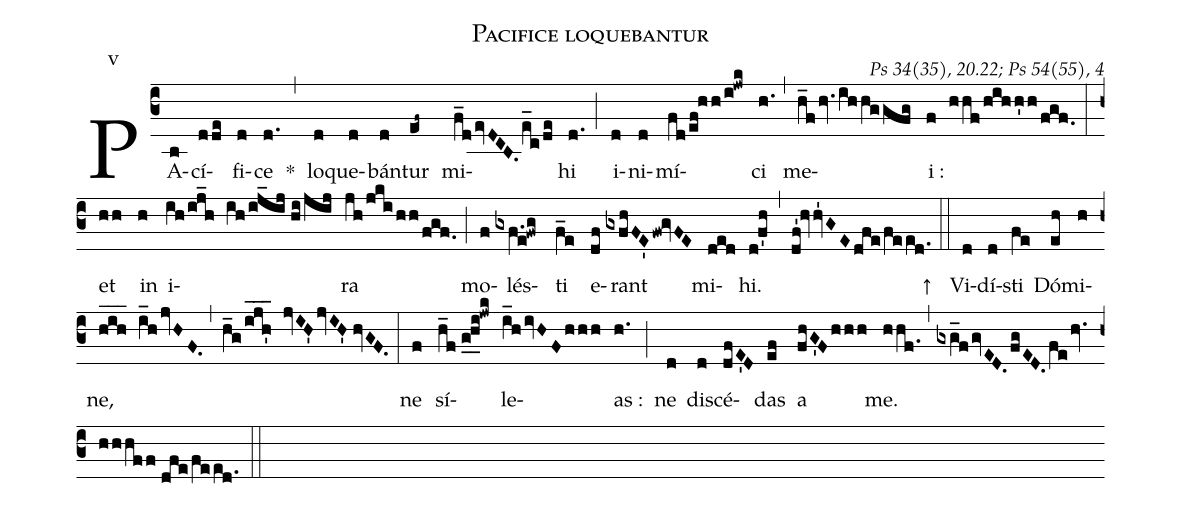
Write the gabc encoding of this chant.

name:Pacifice loquebantur;
commentary: Ps 34(35), 20.22; Ps 54(55), 4;
mode:v;
%%
(c3) PA(b)cí(dde)fi(d)ce(d.) *(,) lo(d)que(d)bán(d)tur(ef~) mi(f_devDCB.e_c/de)hi(d.) (;) i(d)ni(d)mí(fd/ef!hh/i!jwk)ci(h.) (,) me(h_f/hv./ihhggfg)i~:(f hhf/hihh'h/fgf.) (:) et(hh) in(h) i(ih/ij_h ih/ij_ij//hi/jij)ra(jh/jki/hh/fgf.) (;) mo(f)lés(gxf.e!fwg//)ti(f_e) e(df)rant(gxfhFE'fw!gvFE) mi(ded)hi.(d!f'h) (,) (df'!hv/hv'1GEdfe/feed.) ↑(::) Vi(d)dí(d)sti(fe) Dó(eh)mi(h)ne,(hih___ i_h/jvHF.) (,) (h_g/ijh'___ jvIH'jvIH'//hvGF.) (:) ne(f) sí(h_f//g_0!h_0i!jwk)le(i_h/ivHFhhh)as :(h.) (;) ne(d) di(d)scé(dfE'D)das(ef) () a(fhG'Fhhh) me.(hhf.) (,) (gxg_f/gvED.fgED.fehv.hhhff//dfe/feed.) (::)
